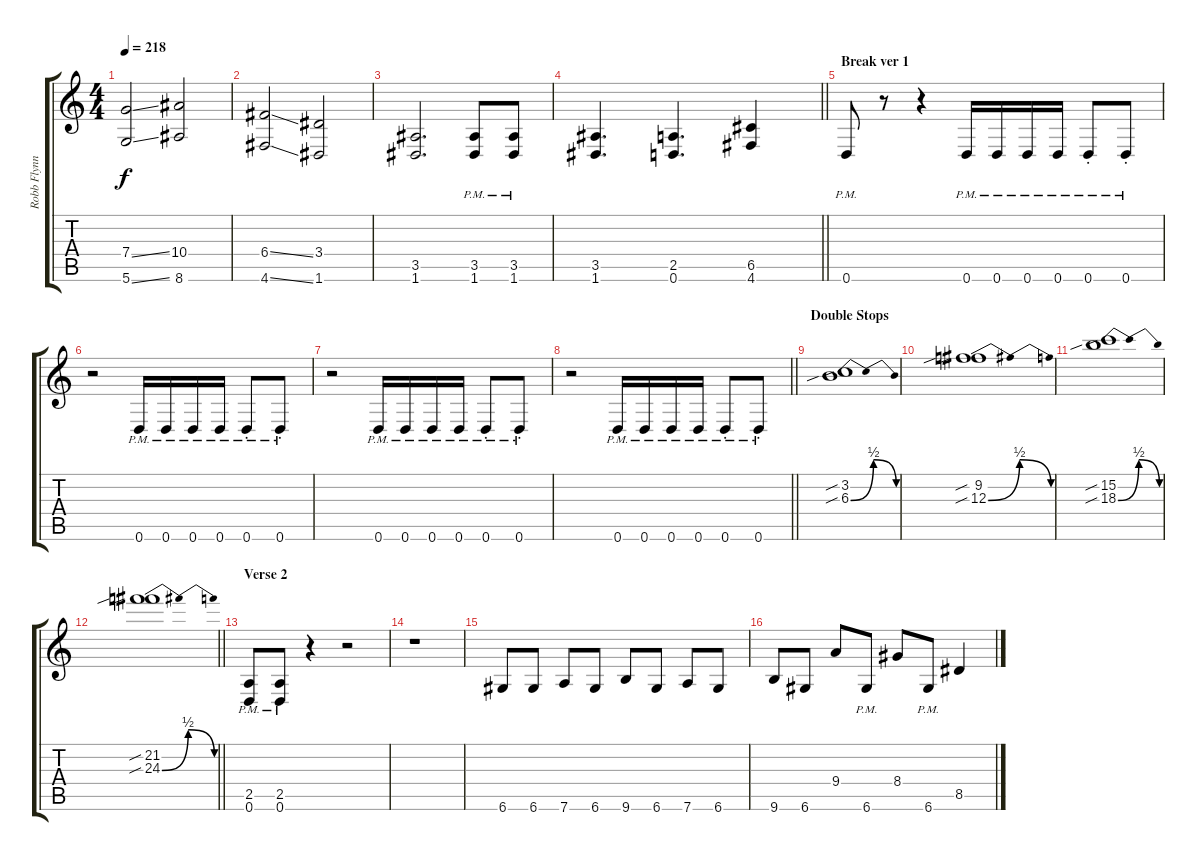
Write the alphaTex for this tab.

\track ("Robb Flynn" "Robb Flynn") {instrument distortionguitar}
\staff {score tabs}
\tuning (D4 A3 F3 C3 G2 D2) {hide}
\ts (4 4)
\tempo 218
\clef g2
\ks c
(7.4{ss} 5.6{ss}).2{dy f} (10.4 8.6).2 |
(6.4{ss} 4.6{ss}).2 (3.4 1.6).2 |
(3.5 1.6).2{d} (3.5{pm} 1.6{pm}).8 (3.5{pm} 1.6{pm}).8 |
\barLineRight lightlight
(3.5 1.6).4{d} (2.5 0.6).4{d} (6.5 4.6).4 |
\section ("" "Break ver 1")
0.6{pm}.8 r.8 r.4 0.6{pm}.16 0.6{pm}.16 0.6{pm}.16 0.6{pm}.16 0.6{pm st}.8 0.6{pm st}.8 |
r.2 0.6{pm}.16 0.6{pm}.16 0.6{pm}.16 0.6{pm}.16 0.6{pm st}.8 0.6{pm st}.8 |
r.2 0.6{pm}.16 0.6{pm}.16 0.6{pm}.16 0.6{pm}.16 0.6{pm st}.8 0.6{pm st}.8 |
\barLineRight lightlight
r.2 0.6{pm}.16 0.6{pm}.16 0.6{pm}.16 0.6{pm}.16 0.6{pm st}.8 0.6{pm st}.8 |
\section ("" "Double Stops")
(3.2{sib} 6.3{be (bendrelease 0 0 15 2 40 2 60 0) sib}).1 |
(9.2{sib} 12.3{be (bendrelease 0 0 15 2 40 2 60 0) sib}).1 |
(15.2{sib} 18.3{be (bendrelease 0 0 15 2 40 2 60 0) sib}).1 |
\barLineRight lightlight
(21.2{sib} 24.3{be (bendrelease 0 0 15 2 40 2 60 0) sib}).1 |
\section ("" "Verse 2")
(2.5{pm} 0.6{pm}).8 (2.5{pm} 0.6{pm}).8 r.4 r.2 |
r.1 |
6.6.8 6.6.8 7.6.8 6.6.8 9.6.8 6.6.8 7.6.8 6.6.8 |
9.6.8 6.6.8 9.4.8 6.6{pm}.8 8.4.8 6.6{pm}.8 8.5.4
